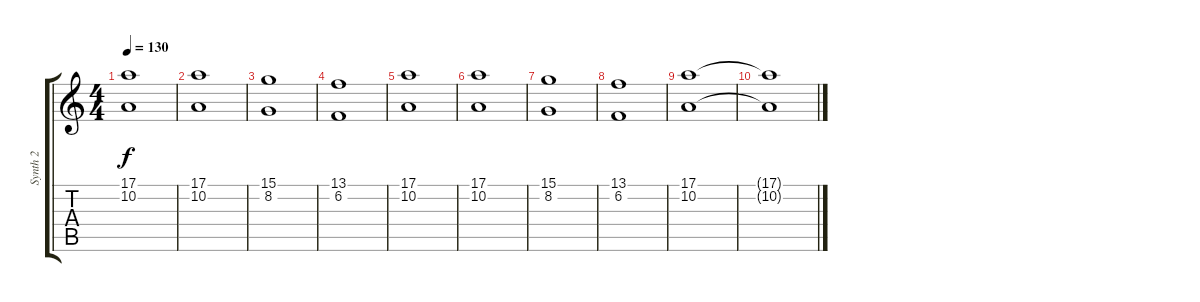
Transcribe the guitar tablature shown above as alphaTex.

\track ("Synth 2" "Synth 2") {instrument synthstrings1}
\staff {score tabs}
\tuning (E4 B3 G3 D3 A2 E2) {hide}
\ts (4 4)
\tempo 130
\clef g2
\ks c
(17.1 10.2).1{dy f} |
(17.1 10.2).1 |
(15.1 8.2).1 |
(13.1 6.2).1 |
(17.1 10.2).1 |
(17.1 10.2).1 |
(15.1 8.2).1 |
(13.1 6.2).1 |
\section ("" "")
(17.1 10.2).1 |
(17.1{t} 10.2{t}).1
